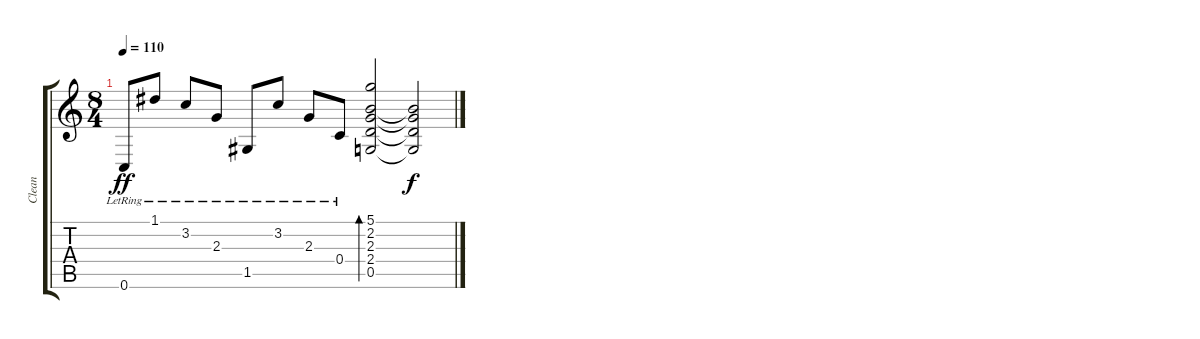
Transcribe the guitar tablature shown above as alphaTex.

\track ("Clean" "Clean") {instrument electricguitarclean}
\staff {score tabs}
\tuning (D4 A3 F3 C3 G2 C2) {hide}
\ts (8 4)
\tempo 110
\clef g2
\ks c
0.6{lr}.8{dy ff} 1.1{lr}.8 3.2{lr}.8 2.3{lr}.8 1.5{lr}.8 3.2{lr}.8 2.3{lr}.8 0.4{lr}.8 (5.1 2.2 2.3 2.4 0.5).2{bd 480} (2.2{t} 2.3{t} 2.4{t} 0.5{t}).2{dy f}
